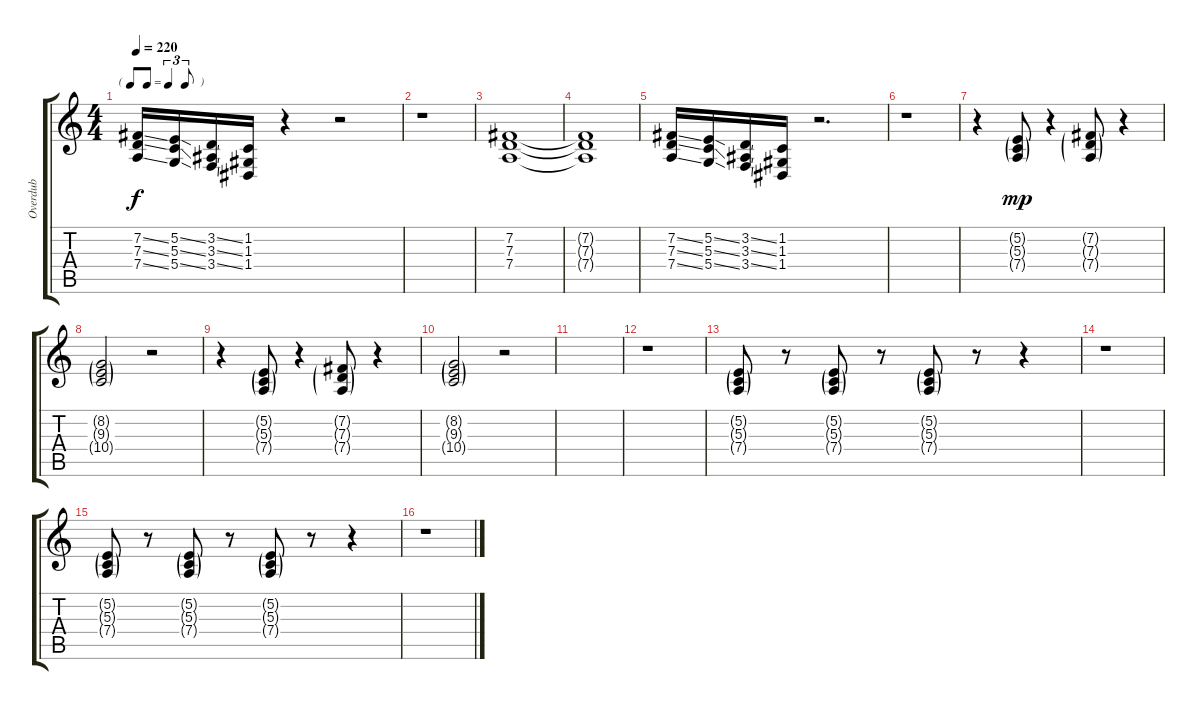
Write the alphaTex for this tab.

\track ("Overdub" "Overdub") {instrument drawbarorgan}
\staff {score tabs}
\tuning (E4 B3 G3 D3 A2 E2) {hide}
\ts (4 4)
\tf triplet8th
\tempo 220
\clef g2
\ks c
(7.2{ss} 7.3{ss} 7.4{ss}).16{dy f} (5.2{ss} 5.3{ss} 5.4{ss}).16 (3.2{ss} 3.3{ss} 3.4{ss}).16 (1.2 1.3 1.4).16 r.4 r.2 |
r.1 |
(7.2 7.3 7.4).1 |
(7.2{t} 7.3{t} 7.4{t}).1 |
(7.2{ss} 7.3{ss} 7.4{ss}).16 (5.2{ss} 5.3{ss} 5.4{ss}).16 (3.2{ss} 3.3{ss} 3.4{ss}).16 (1.2 1.3 1.4).16 r.2{d} |
r.1 |
r.4 (5.2{g} 5.3{g} 7.4{g}).8{dy mp} r.4 (7.2{g} 7.3{g} 7.4{g}).8 r.4 |
(8.2{g} 9.3{g} 10.4{g}).2 r.2 |
r.4 (5.2{g} 5.3{g} 7.4{g}).8 r.4 (7.2{g} 7.3{g} 7.4{g}).8 r.4 |
(8.2{g} 9.3{g} 10.4{g}).2 r.2 |
|
r.1 |
(5.2{g} 5.3{g} 7.4{g}).8 r.8 (5.2{g} 5.3{g} 7.4{g}).8 r.8 (5.2{g} 5.3{g} 7.4{g}).8 r.8 r.4 |
r.1 |
(5.2{g} 5.3{g} 7.4{g}).8 r.8 (5.2{g} 5.3{g} 7.4{g}).8 r.8 (5.2{g} 5.3{g} 7.4{g}).8 r.8 r.4 |
r.1
